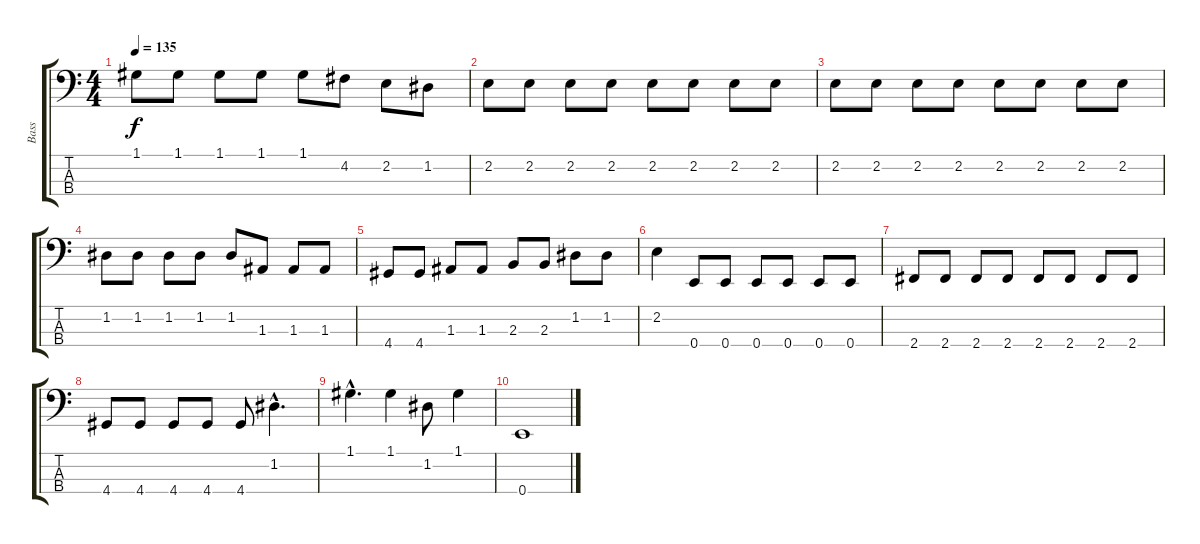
\track ("Bass" "Bass") {instrument electricbasspick}
\staff {score tabs}
\tuning (G2 D2 A1 E1) {hide}
\ts (4 4)
\tempo 135
\clef f4
\ks c
1.1.8{dy f} 1.1.8 1.1.8 1.1.8 1.1.8 4.2.8 2.2.8 1.2.8 |
2.2.8 2.2.8{volume 12} 2.2.8{volume 12} 2.2.8{volume 12} 2.2.8{volume 12} 2.2.8{volume 11} 2.2.8{volume 11} 2.2.8{volume 11} |
2.2.8{volume 11} 2.2.8{volume 10} 2.2.8{volume 10} 2.2.8{volume 10} 2.2.8{volume 10} 2.2.8{volume 10} 2.2.8{volume 9} 2.2.8{volume 9} |
1.2.8{volume 9} 1.2.8{volume 9} 1.2.8{volume 8} 1.2.8{volume 8} 1.2.8{volume 8} 1.3.8{volume 8} 1.3.8{volume 8} 1.3.8{volume 7} |
4.4.8{volume 7} 4.4.8{volume 7} 1.3.8{volume 7} 1.3.8{volume 6} 2.3.8{volume 6} 2.3.8{volume 6} 1.2.8{volume 6} 1.2.8{volume 6} |
2.2.4{volume 6} 0.4.8{volume 5} 0.4.8{volume 5} 0.4.8{volume 5} 0.4.8{volume 4} 0.4.8{volume 4} 0.4.8{volume 4} |
2.4.8{volume 4} 2.4.8{volume 4} 2.4.8{volume 3} 2.4.8{volume 3} 2.4.8{volume 3} 2.4.8{volume 3} 2.4.8{volume 2} 2.4.8{volume 2} |
4.4.8{volume 2} 4.4.8{volume 2} 4.4.8{volume 2} 4.4.8{volume 1} 4.4.8{volume 1} 1.2{hac}.4{d volume 1} |
1.1{hac}.4{d volume 0} 1.1.4{volume 0} 1.2.8 1.1.4 |
0.4.1
